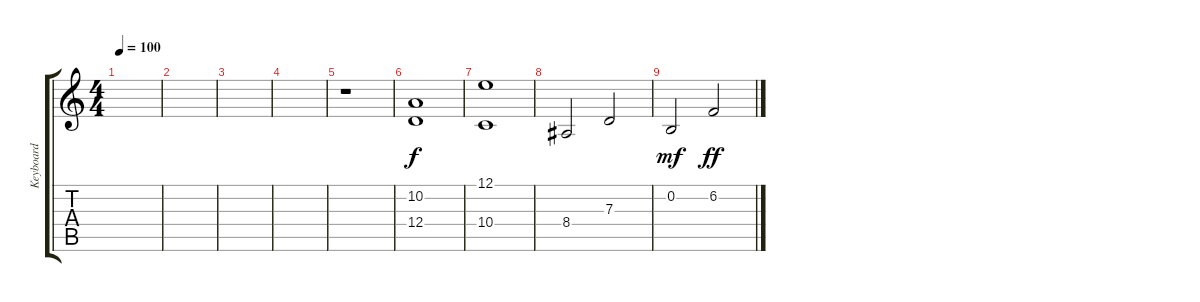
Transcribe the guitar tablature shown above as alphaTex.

\track ("Keyboard" "Keyboard") {instrument drawbarorgan}
\staff {score tabs}
\tuning (E4 B3 G3 D3 A2 E2) {hide}
\ts (4 4)
\tempo 100
\clef g2
\ks c
|
|
|
|
r.1 |
(10.2 12.4).1{dy f instrument lead6voice} |
(12.1 10.4).1 |
8.4.2 7.3.2 |
0.2.2{dy mf} 6.2.2{dy ff}
